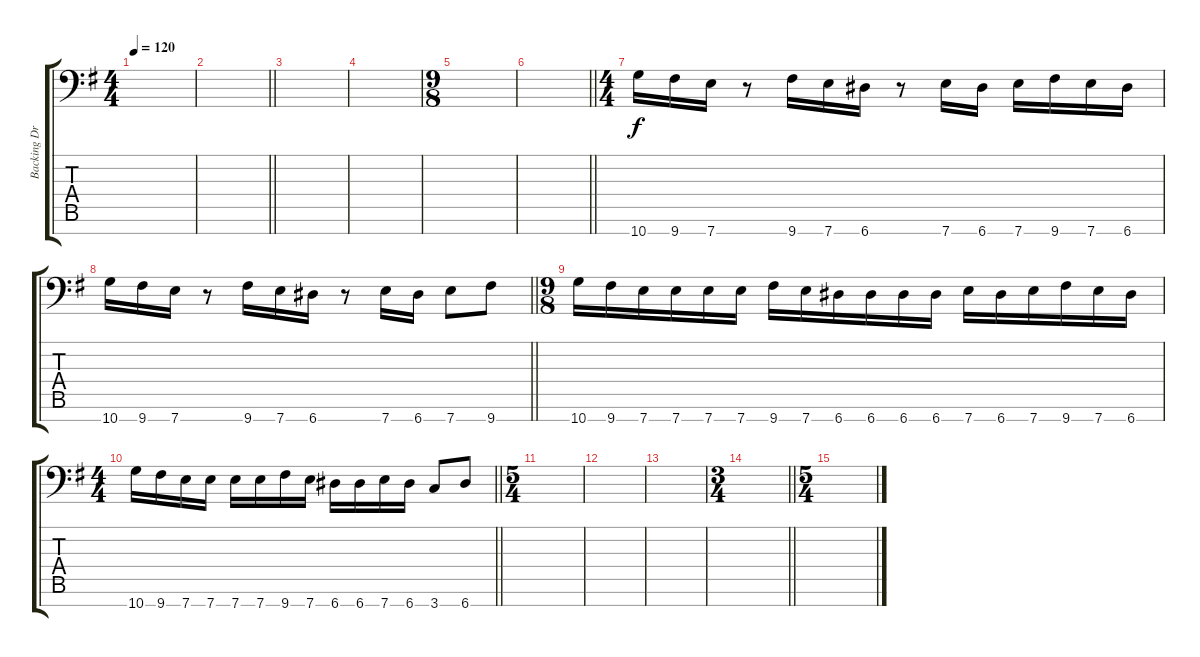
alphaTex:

\track ("Backing Dropped A" "Backing Dr") {instrument distortionguitar}
\staff {score tabs}
\tuning (E4 B3 G3 D3 A2 E2 A1) {hide}
\ts (4 4)
\tempo 120
\clef f4
\ks eminor
|
\barLineRight lightlight
|
|
|
\ts (9 8)
|
\barLineRight lightlight
|
\ts (4 4)
10.7.16 9.7.16 7.7.16 r.8 9.7.16 7.7.16 6.7.16 r.8 7.7.16 6.7.16 7.7.16 9.7.16 7.7.16 6.7.16 |
\barLineRight lightlight
10.7.16 9.7.16 7.7.16 r.8 9.7.16 7.7.16 6.7.16 r.8 7.7.16 6.7.16 7.7.8 9.7.8 |
\ts (9 8)
10.7.16 9.7.16 7.7.16 7.7.16 7.7.16 7.7.16 9.7.16 7.7.16 6.7.16 6.7.16 6.7.16 6.7.16 7.7.16 6.7.16 7.7.16 9.7.16 7.7.16 6.7.16 |
\ts (4 4)
\barLineRight lightlight
10.7.16 9.7.16 7.7.16 7.7.16 7.7.16 7.7.16 9.7.16 7.7.16 6.7.16 6.7.16 7.7.16 6.7.16 3.7.8 6.7.8 |
\ts (5 4)
\section ("" "")
|
|
|
\ts (3 4)
\barLineRight lightlight
|
\ts (5 4)
